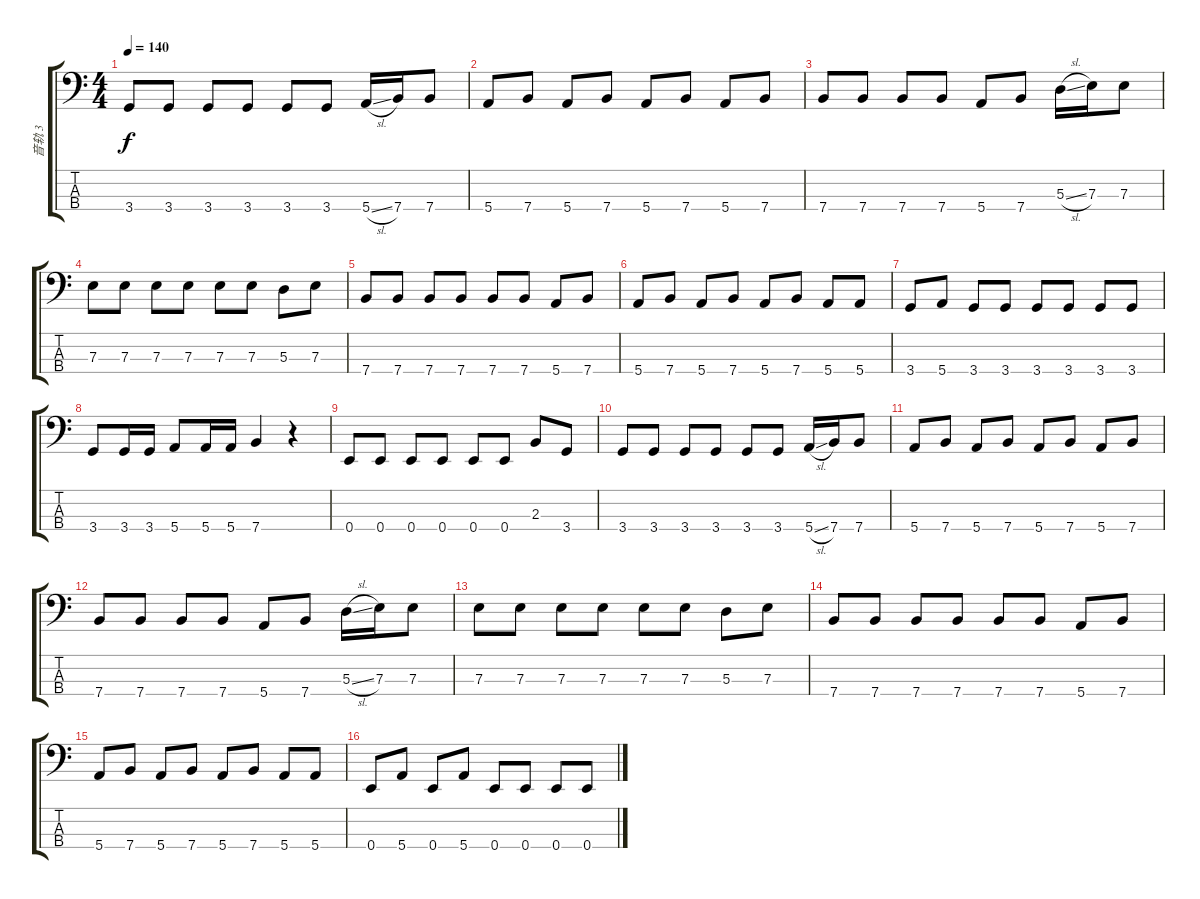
\track ("音轨 3" "音轨 3") {instrument acousticguitarsteel}
\staff {score tabs}
\tuning (G2 D2 A1 E1) {hide}
\ts (4 4)
\tempo 140
\clef f4
\ks c
3.4.8{dy f} 3.4.8 3.4.8 3.4.8 3.4.8 3.4.8 5.4{sl}.16 7.4.16 7.4.8 |
5.4.8 7.4.8 5.4.8 7.4.8 5.4.8 7.4.8 5.4.8 7.4.8 |
7.4.8 7.4.8 7.4.8 7.4.8 5.4.8 7.4.8 5.3{sl}.16 7.3.16 7.3.8 |
7.3.8 7.3.8 7.3.8 7.3.8 7.3.8 7.3.8 5.3.8 7.3.8 |
7.4.8 7.4.8 7.4.8 7.4.8 7.4.8 7.4.8 5.4.8 7.4.8 |
5.4.8 7.4.8 5.4.8 7.4.8 5.4.8 7.4.8 5.4.8 5.4.8 |
3.4.8 5.4.8 3.4.8 3.4.8 3.4.8 3.4.8 3.4.8 3.4.8 |
3.4.8 3.4.16 3.4.16 5.4.8 5.4.16 5.4.16 7.4.4 r.4 |
0.4.8 0.4.8 0.4.8 0.4.8 0.4.8 0.4.8 2.3.8 3.4.8 |
3.4.8 3.4.8 3.4.8 3.4.8 3.4.8 3.4.8 5.4{sl}.16 7.4.16 7.4.8 |
5.4.8 7.4.8 5.4.8 7.4.8 5.4.8 7.4.8 5.4.8 7.4.8 |
7.4.8 7.4.8 7.4.8 7.4.8 5.4.8 7.4.8 5.3{sl}.16 7.3.16 7.3.8 |
7.3.8 7.3.8 7.3.8 7.3.8 7.3.8 7.3.8 5.3.8 7.3.8 |
7.4.8 7.4.8 7.4.8 7.4.8 7.4.8 7.4.8 5.4.8 7.4.8 |
5.4.8 7.4.8 5.4.8 7.4.8 5.4.8 7.4.8 5.4.8 5.4.8 |
0.4.8 5.4.8 0.4.8 5.4.8 0.4.8 0.4.8 0.4.8 0.4.8
